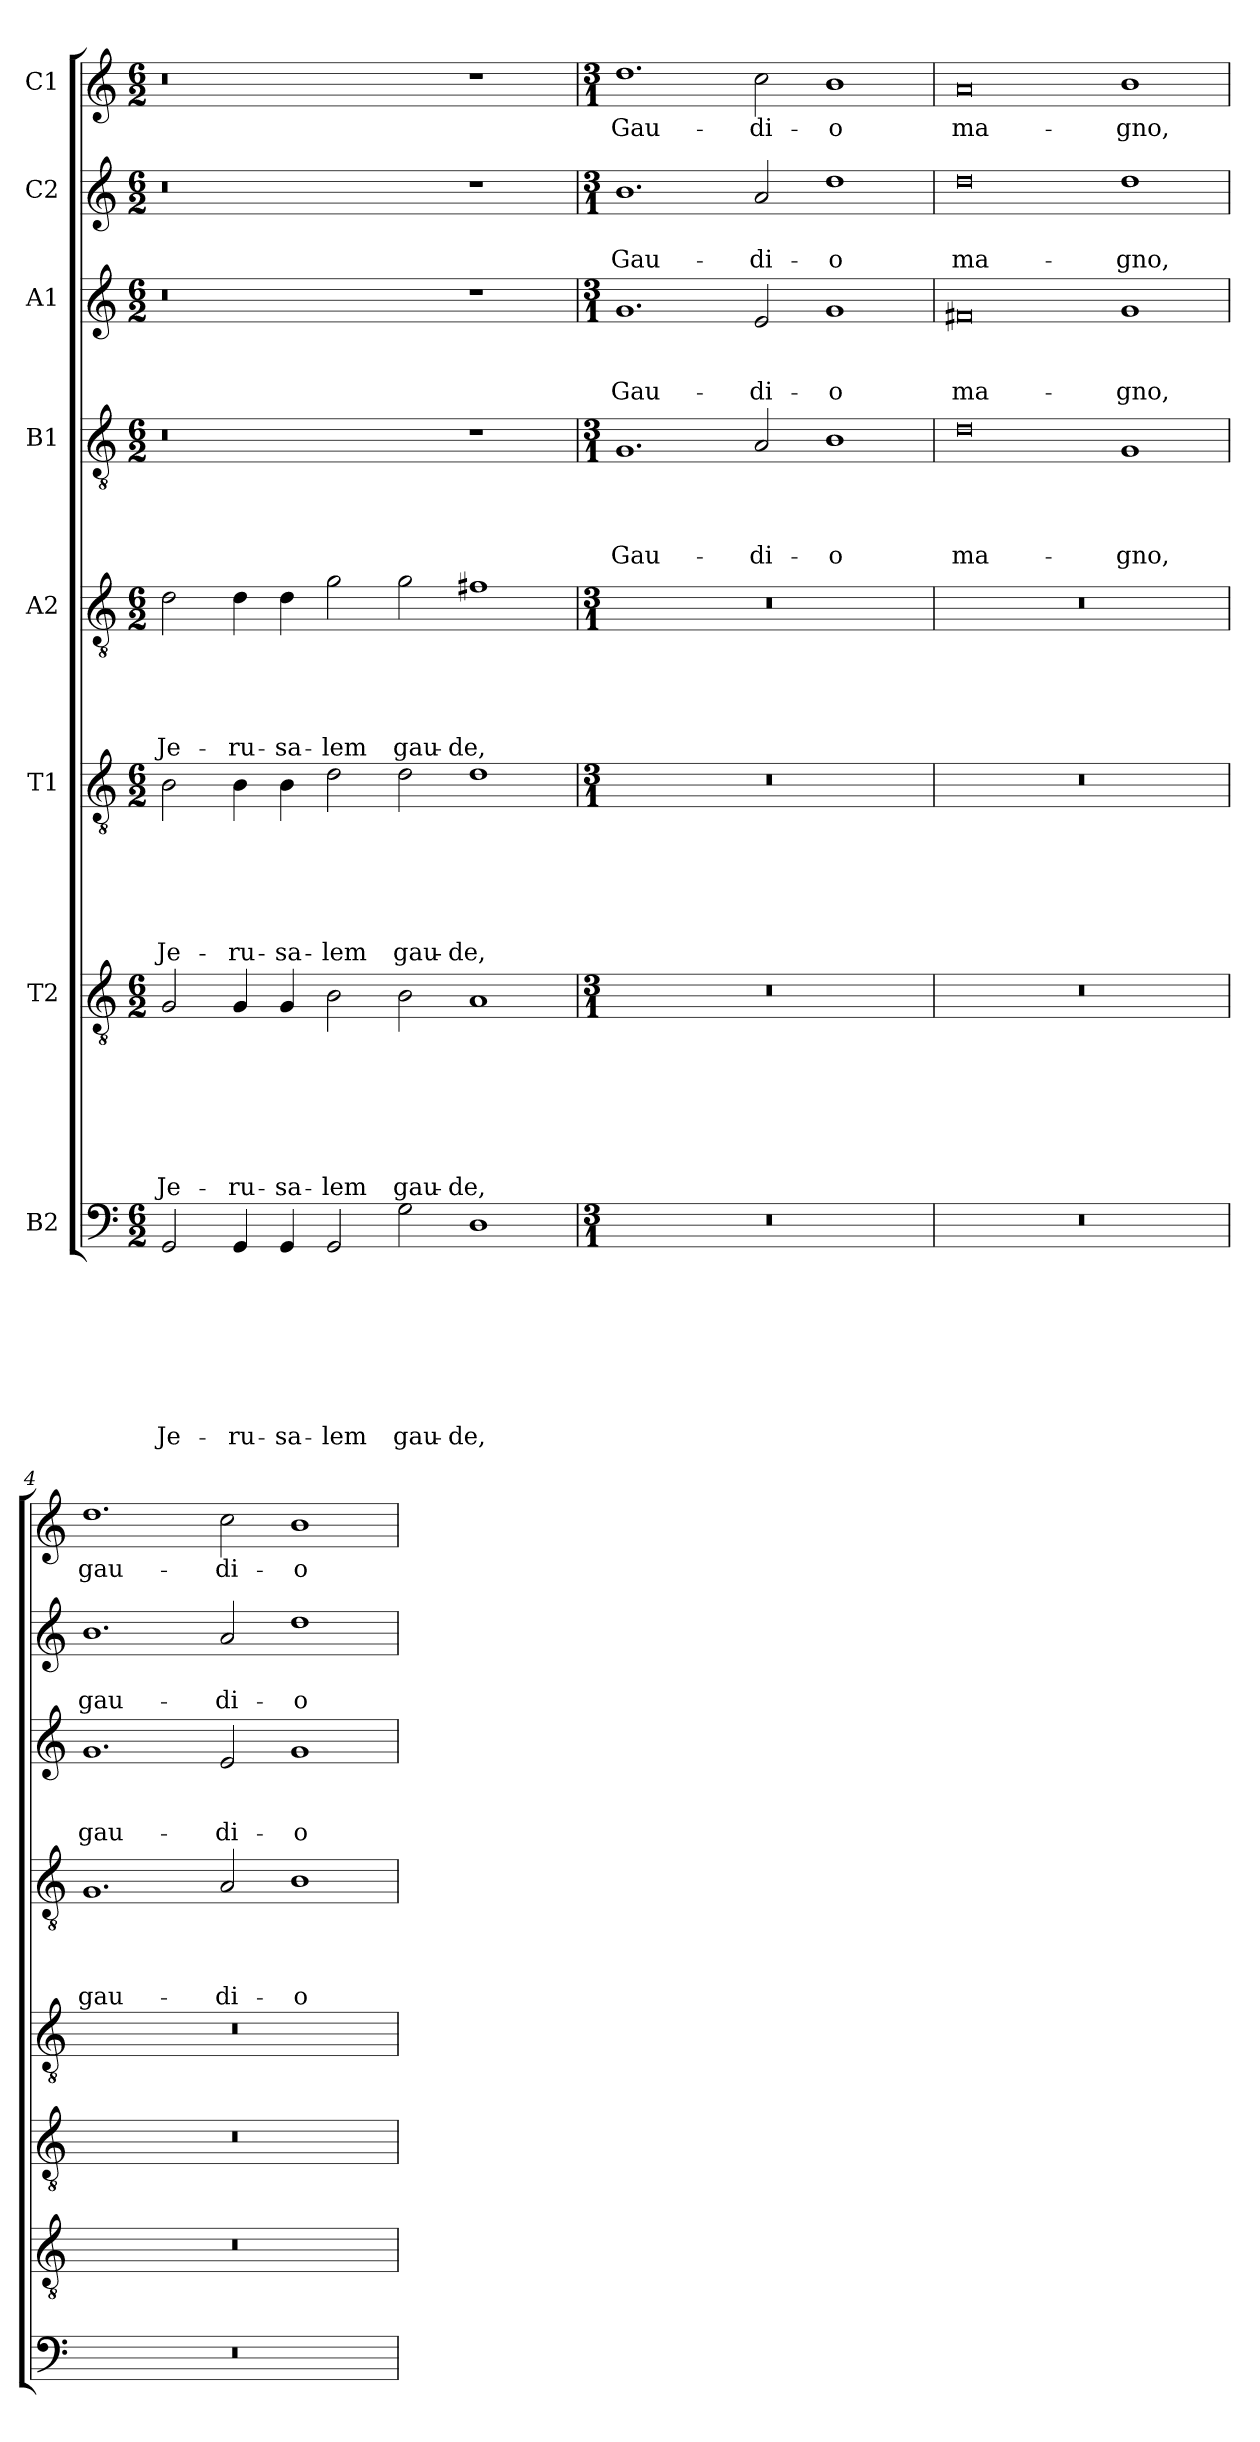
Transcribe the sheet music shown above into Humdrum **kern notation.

**kern	**text	**text	**text	**text	**text	**text	**text	**text	**kern	**text	**text	**text	**text	**text	**text	**text	**kern	**text	**text	**text	**text	**text	**text	**kern	**text	**text	**text	**text	**text	**kern	**text	**text	**text	**text	**kern	**text	**text	**text	**kern	**text	**text	**kern	**text
*part8	*part8	*part8	*part8	*part8	*part8	*part8	*part8	*part8	*part7	*part7	*part7	*part7	*part7	*part7	*part7	*part7	*part6	*part6	*part6	*part6	*part6	*part6	*part6	*part5	*part5	*part5	*part5	*part5	*part5	*part4	*part4	*part4	*part4	*part4	*part3	*part3	*part3	*part3	*part2	*part2	*part2	*part1	*part1
*staff8	*staff8	*staff8	*staff8	*staff8	*staff8	*staff8	*staff8	*staff8	*staff7	*staff7	*staff7	*staff7	*staff7	*staff7	*staff7	*staff7	*staff6	*staff6	*staff6	*staff6	*staff6	*staff6	*staff6	*staff5	*staff5	*staff5	*staff5	*staff5	*staff5	*staff4	*staff4	*staff4	*staff4	*staff4	*staff3	*staff3	*staff3	*staff3	*staff2	*staff2	*staff2	*staff1	*staff1
*I"B2	*	*	*	*	*	*	*	*	*I"T2	*	*	*	*	*	*	*	*I"T1	*	*	*	*	*	*	*I"A2	*	*	*	*	*	*I"B1	*	*	*	*	*I"A1	*	*	*	*I"C2	*	*	*I"C1	*
*clefF4	*	*	*	*	*	*	*	*	*clefGv2	*	*	*	*	*	*	*	*clefGv2	*	*	*	*	*	*	*clefGv2	*	*	*	*	*	*clefGv2	*	*	*	*	*clefG2	*	*	*	*clefG2	*	*	*clefG2	*
*k[]	*	*	*	*	*	*	*	*	*k[]	*	*	*	*	*	*	*	*k[]	*	*	*	*	*	*	*k[]	*	*	*	*	*	*k[]	*	*	*	*	*k[]	*	*	*	*k[]	*	*	*k[]	*
*C:	*	*	*	*	*	*	*	*	*C:	*	*	*	*	*	*	*	*C:	*	*	*	*	*	*	*C:	*	*	*	*	*	*C:	*	*	*	*	*C:	*	*	*	*C:	*	*	*C:	*
*M6/2	*	*	*	*	*	*	*	*	*M6/2	*	*	*	*	*	*	*	*M6/2	*	*	*	*	*	*	*M6/2	*	*	*	*	*	*M6/2	*	*	*	*	*M6/2	*	*	*	*M6/2	*	*	*M6/2	*
=1	=1	=1	=1	=1	=1	=1	=1	=1	=1	=1	=1	=1	=1	=1	=1	=1	=1	=1	=1	=1	=1	=1	=1	=1	=1	=1	=1	=1	=1	=1	=1	=1	=1	=1	=1	=1	=1	=1	=1	=1	=1	=1	=1
!	!	!	!	!	!	!	!	!LO:LY:b	!	!	!	!	!	!	!	!LO:LY:b	!	!	!	!	!	!	!LO:LY:b	!	!	!	!	!	!LO:LY:b	!	!	!	!	!	!	!	!	!	!	!	!	!	!
2GG/	.	.	.	.	.	.	.	Je-	2G/	.	.	.	.	.	.	Je-	2B\	.	.	.	.	.	Je-	2d\	.	.	.	.	Je-	0r	.	.	.	.	0r	.	.	.	0r	.	.	0r	.
!	!	!	!	!	!	!	!	!LO:LY:b	!	!	!	!	!	!	!	!LO:LY:b	!	!	!	!	!	!	!LO:LY:b	!	!	!	!	!	!LO:LY:b	!	!	!	!	!	!	!	!	!	!	!	!	!	!
4GG/	.	.	.	.	.	.	.	-ru-	4G/	.	.	.	.	.	.	-ru-	4B\	.	.	.	.	.	-ru-	4d\	.	.	.	.	-ru-	.	.	.	.	.	.	.	.	.	.	.	.	.	.
!	!	!	!	!	!	!	!	!LO:LY:b	!	!	!	!	!	!	!	!LO:LY:b	!	!	!	!	!	!	!LO:LY:b	!	!	!	!	!	!LO:LY:b	!	!	!	!	!	!	!	!	!	!	!	!	!	!
4GG/	.	.	.	.	.	.	.	-sa-	4G/	.	.	.	.	.	.	-sa-	4B\	.	.	.	.	.	-sa-	4d\	.	.	.	.	-sa-	.	.	.	.	.	.	.	.	.	.	.	.	.	.
!	!	!	!	!	!	!	!	!LO:LY:b	!	!	!	!	!	!	!	!LO:LY:b	!	!	!	!	!	!	!LO:LY:b	!	!	!	!	!	!LO:LY:b	!	!	!	!	!	!	!	!	!	!	!	!	!	!
2GG/	.	.	.	.	.	.	.	-lem	2B\	.	.	.	.	.	.	-lem	2d\	.	.	.	.	.	-lem	2g\	.	.	.	.	-lem	.	.	.	.	.	.	.	.	.	.	.	.	.	.
!	!	!	!	!	!	!	!	!LO:LY:b	!	!	!	!	!	!	!	!LO:LY:b	!	!	!	!	!	!	!LO:LY:b	!	!	!	!	!	!LO:LY:b	!	!	!	!	!	!	!	!	!	!	!	!	!	!
2G\	.	.	.	.	.	.	.	gau-	2B\	.	.	.	.	.	.	gau-	2d\	.	.	.	.	.	gau-	2g\	.	.	.	.	gau-	.	.	.	.	.	.	.	.	.	.	.	.	.	.
!	!	!	!	!	!	!	!	!LO:LY:b	!	!	!	!	!	!	!	!LO:LY:b	!	!	!	!	!	!	!LO:LY:b	!	!	!	!	!	!LO:LY:b	!	!	!	!	!	!	!	!	!	!	!	!	!	!
1D	.	.	.	.	.	.	.	-de,	1A	.	.	.	.	.	.	-de,	1d	.	.	.	.	.	-de,	1f#X	.	.	.	.	-de,	1r	.	.	.	.	1r	.	.	.	1r	.	.	1r	.
=2	=2	=2	=2	=2	=2	=2	=2	=2	=2	=2	=2	=2	=2	=2	=2	=2	=2	=2	=2	=2	=2	=2	=2	=2	=2	=2	=2	=2	=2	=2	=2	=2	=2	=2	=2	=2	=2	=2	=2	=2	=2	=2	=2
*M3/1	*	*	*	*	*	*	*	*	*M3/1	*	*	*	*	*	*	*	*M3/1	*	*	*	*	*	*	*M3/1	*	*	*	*	*	*M3/1	*	*	*	*	*M3/1	*	*	*	*M3/1	*	*	*M3/1	*
!	!	!	!	!	!	!	!	!	!	!	!	!	!	!	!	!	!	!	!	!	!	!	!	!	!	!	!	!	!	!	!	!	!	!LO:LY:b	!	!	!	!LO:LY:b	!	!	!LO:LY:b	!	!LO:LY:b
0.r	.	.	.	.	.	.	.	.	0.r	.	.	.	.	.	.	.	0.r	.	.	.	.	.	.	0.r	.	.	.	.	.	1.G	.	.	.	Gau-	1.g	.	.	Gau-	1.b	.	Gau-	1.dd	Gau-
!	!	!	!	!	!	!	!	!	!	!	!	!	!	!	!	!	!	!	!	!	!	!	!	!	!	!	!	!	!	!	!	!	!	!LO:LY:b	!	!	!	!LO:LY:b	!	!	!LO:LY:b	!	!LO:LY:b
.	.	.	.	.	.	.	.	.	.	.	.	.	.	.	.	.	.	.	.	.	.	.	.	.	.	.	.	.	.	2A/	.	.	.	-di-	2e/	.	.	-di-	2a/	.	-di-	2cc\	-di-
!	!	!	!	!	!	!	!	!	!	!	!	!	!	!	!	!	!	!	!	!	!	!	!	!	!	!	!	!	!	!	!	!	!	!LO:LY:b	!	!	!	!LO:LY:b	!	!	!LO:LY:b	!	!LO:LY:b
.	.	.	.	.	.	.	.	.	.	.	.	.	.	.	.	.	.	.	.	.	.	.	.	.	.	.	.	.	.	1B	.	.	.	-o	1g	.	.	-o	1dd	.	-o	1b	-o
=3	=3	=3	=3	=3	=3	=3	=3	=3	=3	=3	=3	=3	=3	=3	=3	=3	=3	=3	=3	=3	=3	=3	=3	=3	=3	=3	=3	=3	=3	=3	=3	=3	=3	=3	=3	=3	=3	=3	=3	=3	=3	=3	=3
!	!	!	!	!	!	!	!	!	!	!	!	!	!	!	!	!	!	!	!	!	!	!	!	!	!	!	!	!	!	!	!	!	!	!LO:LY:b	!	!	!	!LO:LY:b	!	!	!LO:LY:b	!	!LO:LY:b
0.r	.	.	.	.	.	.	.	.	0.r	.	.	.	.	.	.	.	0.r	.	.	.	.	.	.	0.r	.	.	.	.	.	0d	.	.	.	ma-	0f#X	.	.	ma-	0dd	.	ma-	0a	ma-
!	!	!	!	!	!	!	!	!	!	!	!	!	!	!	!	!	!	!	!	!	!	!	!	!	!	!	!	!	!	!	!	!	!	!LO:LY:b	!	!	!	!LO:LY:b	!	!	!LO:LY:b	!	!LO:LY:b
.	.	.	.	.	.	.	.	.	.	.	.	.	.	.	.	.	.	.	.	.	.	.	.	.	.	.	.	.	.	1G	.	.	.	-gno,	1g	.	.	-gno,	1dd	.	-gno,	1b	-gno,
=4	=4	=4	=4	=4	=4	=4	=4	=4	=4	=4	=4	=4	=4	=4	=4	=4	=4	=4	=4	=4	=4	=4	=4	=4	=4	=4	=4	=4	=4	=4	=4	=4	=4	=4	=4	=4	=4	=4	=4	=4	=4	=4	=4
!	!	!	!	!	!	!	!	!	!	!	!	!	!	!	!	!	!	!	!	!	!	!	!	!	!	!	!	!	!	!	!	!	!	!LO:LY:b	!	!	!	!LO:LY:b	!	!	!LO:LY:b	!	!LO:LY:b
0.r	.	.	.	.	.	.	.	.	0.r	.	.	.	.	.	.	.	0.r	.	.	.	.	.	.	0.r	.	.	.	.	.	1.G	.	.	.	gau-	1.g	.	.	gau-	1.b	.	gau-	1.dd	gau-
!	!	!	!	!	!	!	!	!	!	!	!	!	!	!	!	!	!	!	!	!	!	!	!	!	!	!	!	!	!	!	!	!	!	!LO:LY:b	!	!	!	!LO:LY:b	!	!	!LO:LY:b	!	!LO:LY:b
.	.	.	.	.	.	.	.	.	.	.	.	.	.	.	.	.	.	.	.	.	.	.	.	.	.	.	.	.	.	2A/	.	.	.	-di-	2e/	.	.	-di-	2a/	.	-di-	2cc\	-di-
!	!	!	!	!	!	!	!	!	!	!	!	!	!	!	!	!	!	!	!	!	!	!	!	!	!	!	!	!	!	!	!	!	!	!LO:LY:b	!	!	!	!LO:LY:b	!	!	!LO:LY:b	!	!LO:LY:b
.	.	.	.	.	.	.	.	.	.	.	.	.	.	.	.	.	.	.	.	.	.	.	.	.	.	.	.	.	.	1B	.	.	.	-o	1g	.	.	-o	1dd	.	-o	1b	-o
=	=	=	=	=	=	=	=	=	=	=	=	=	=	=	=	=	=	=	=	=	=	=	=	=	=	=	=	=	=	=	=	=	=	=	=	=	=	=	=	=	=	=	=
*-	*-	*-	*-	*-	*-	*-	*-	*-	*-	*-	*-	*-	*-	*-	*-	*-	*-	*-	*-	*-	*-	*-	*-	*-	*-	*-	*-	*-	*-	*-	*-	*-	*-	*-	*-	*-	*-	*-	*-	*-	*-	*-	*-
